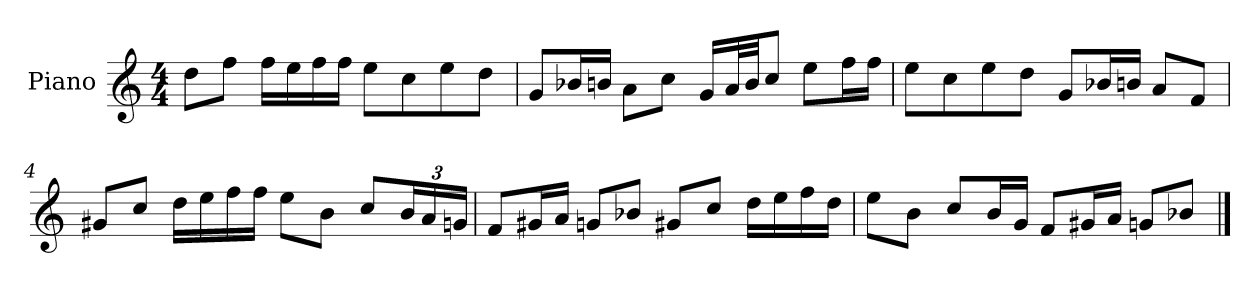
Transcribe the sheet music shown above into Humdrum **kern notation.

**kern
*part1
*staff1
*I"Piano
*I'P-no
*clefG2
*k[]
*M4/4
*MM90
=1
8dd\L
8ff\J
16ff\LL
16ee\
16ff\
16ff\JJ
8ee\L
8cc\
8ee\
8dd\J
=2
8g/L
16b-X/L
16bn/JJ
8a\L
8cc\J
16g/LL
32a/L
32b/JJ
8cc/J
8ee\L
16ff\L
16ff\JJ
=3
8ee\L
8cc\
8ee\
8dd\J
8g/L
16b-X/L
16bn/JJ
8a/L
8f/J
!!LO:LB:g=z
=4
8g#X/L
8cc/J
16dd\LL
16ee\
16ff\
16ff\JJ
8ee\L
8b\J
8cc/L
*Xbrackettup
24b/L
24a/
24gn/JJ
=5
8f/L
16g#X/L
16a/JJ
8gn/L
8b-X/J
8g#X/L
8cc/J
16dd\LL
16ee\
16ff\
16dd\JJ
=6
8ee\L
8b\J
8cc/L
16b/L
16g/JJ
8f/L
16g#X/L
16a/JJ
8gn/L
8b-X/J
==
*-
